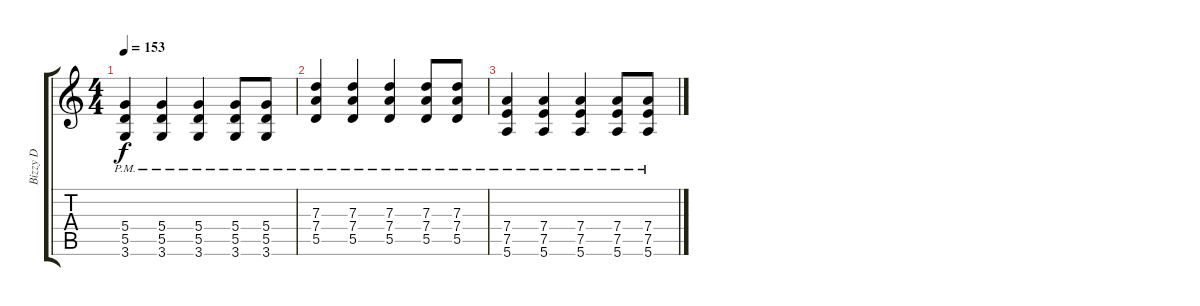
\track ("Bizzy D" "Bizzy D") {instrument distortionguitar}
\staff {score tabs}
\tuning (E4 B3 G3 D3 A2 E2) {hide}
\ts (4 4)
\tempo 153
\clef g2
\ks c
(5.4{pm} 5.5{pm} 3.6{pm}).4{dy f} (5.4{pm} 5.5{pm} 3.6{pm}).4 (5.4{pm} 5.5{pm} 3.6{pm}).4 (5.4{pm} 5.5{pm} 3.6{pm}).8 (5.4{pm} 5.5{pm} 3.6{pm}).8 |
(7.3{pm} 7.4{pm} 5.5{pm}).4 (7.3{pm} 7.4{pm} 5.5{pm}).4 (7.3{pm} 7.4{pm} 5.5{pm}).4 (7.3{pm} 7.4{pm} 5.5{pm}).8 (7.3{pm} 7.4{pm} 5.5{pm}).8 |
(7.4{pm} 7.5{pm} 5.6{pm}).4 (7.4{pm} 7.5{pm} 5.6{pm}).4 (7.4{pm} 7.5{pm} 5.6{pm}).4 (7.4{pm} 7.5{pm} 5.6{pm}).8 (7.4{pm} 7.5{pm} 5.6{pm}).8
